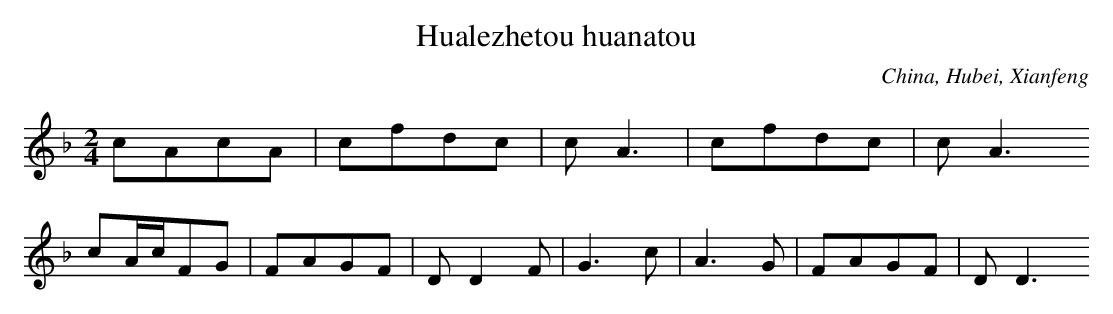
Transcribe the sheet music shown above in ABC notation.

X:1
T: Hualezhetou huanatou
O: China, Hubei, Xianfeng
M: 2/4
L: 1/16
K: F
c2A2c2A2 | c2f2d2c2 | c2A6 | c2f2d2c2 | c2A6
c2AcF2G2 | F2A2G2F2 | D2D4F2 | G6c2 | A6G2 | F2A2G2F2 | D2D6
